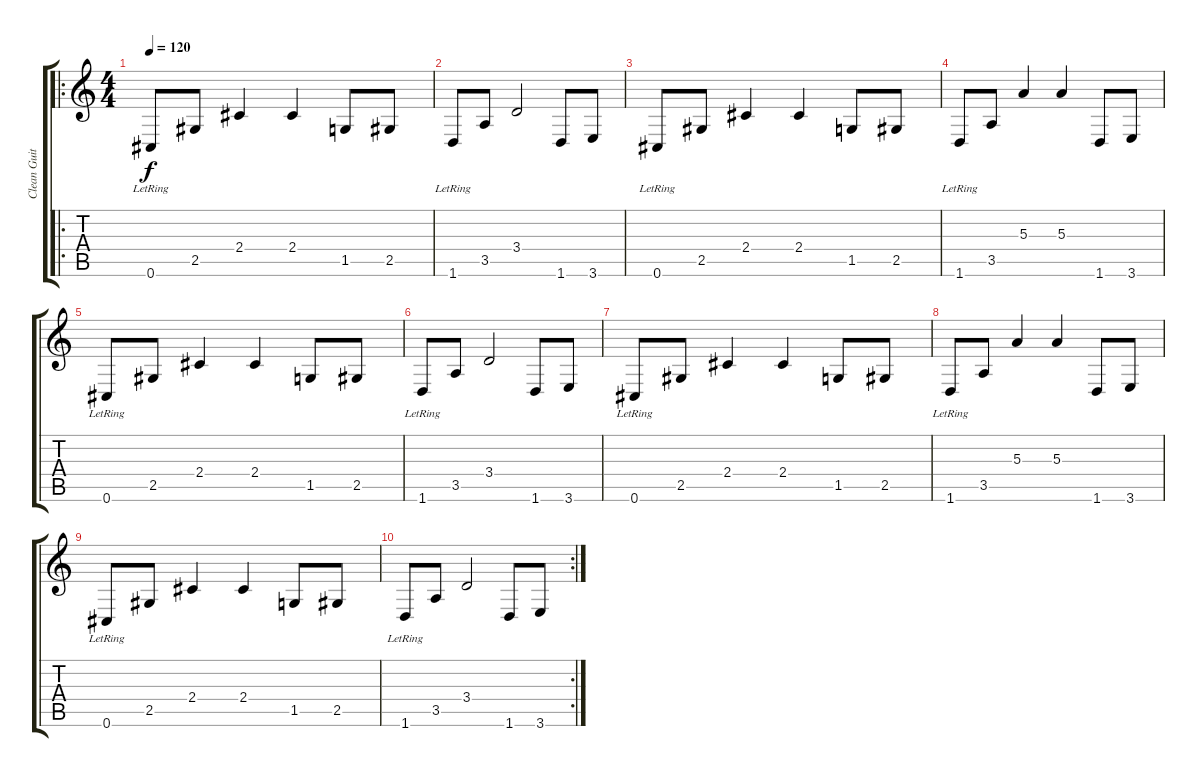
\track ("Clean Guitar Intro" "Clean Guit") {instrument acousticguitarsteel}
\staff {score tabs}
\tuning (Db4 Ab3 E3 B2 Gb2 Db2) {hide}
\ro
\ts (4 4)
\tempo 120
\clef g2
\ks c
0.6{lr}.8{dy f} 2.5.8 2.4.4 2.4.4 1.5.8 2.5.8 |
1.6{lr}.8 3.5.8 3.4.2 1.6.8 3.6.8 |
0.6{lr}.8 2.5.8 2.4.4 2.4.4 1.5.8 2.5.8 |
1.6{lr}.8 3.5.8 5.3.4 5.3.4 1.6.8 3.6.8 |
0.6{lr}.8 2.5.8 2.4.4 2.4.4 1.5.8 2.5.8 |
1.6{lr}.8 3.5.8 3.4.2 1.6.8 3.6.8 |
0.6{lr}.8 2.5.8 2.4.4 2.4.4 1.5.8 2.5.8 |
1.6{lr}.8 3.5.8 5.3.4 5.3.4 1.6.8 3.6.8 |
0.6{lr}.8 2.5.8 2.4.4 2.4.4 1.5.8 2.5.8 |
\rc 2
1.6{lr}.8 3.5.8 3.4.2 1.6.8 3.6.8
